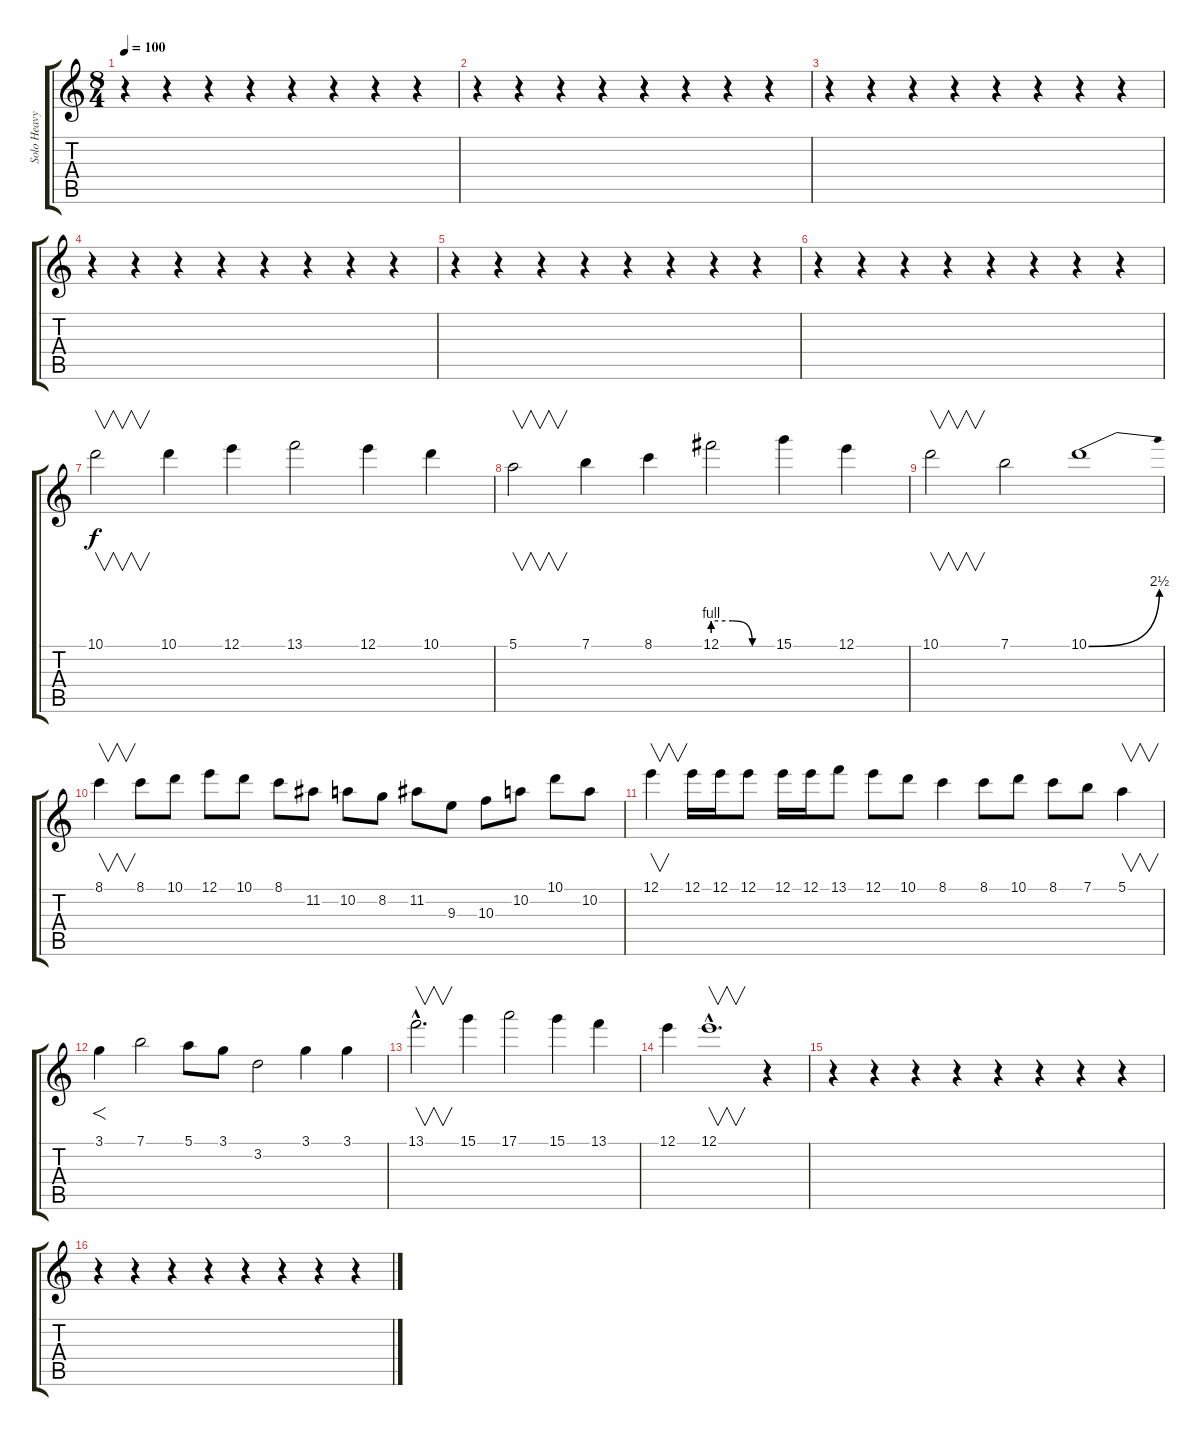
\track ("Solo Heavy Guitar" "Solo Heavy") {instrument distortionguitar}
\staff {score tabs}
\tuning (E4 B3 G3 D3 A2 E2) {hide}
\ts (8 4)
\tempo 100
\clef g2
\ks c
r.4{dy f instrument distortionguitar} r.4 r.4 r.4 r.4 r.4 r.4 r.4 |
r.4 r.4 r.4 r.4 r.4 r.4 r.4 r.4 |
r.4 r.4 r.4 r.4 r.4 r.4 r.4 r.4 |
r.4 r.4 r.4 r.4 r.4 r.4 r.4 r.4 |
r.4 r.4 r.4 r.4 r.4 r.4 r.4 r.4 |
r.4 r.4 r.4 r.4 r.4 r.4 r.4 r.4 |
10.1.2{v} 10.1.4 12.1.4 13.1.2 12.1.4 10.1.4 |
5.1.2{v} 7.1.4 8.1.4 12.1{be (custom 0 4 20 4 40 0 60 0)}.2 15.1.4 12.1.4 |
10.1.2{v} 7.1.2 10.1{be (bend 0 0 60 10)}.1 |
8.1.4{v} 8.1.8 10.1.8 12.1.8 10.1.8 8.1.8 11.2.8 10.2.8 8.2.8 11.2.8 9.3.8 10.3.8 10.2.8 10.1.8 10.2.8 |
12.1.4{v} 12.1.16 12.1.16 12.1.8 12.1.16 12.1.16 13.1.8 12.1.8 10.1.8 8.1.4 8.1.8 10.1.8 8.1.8 7.1.8 5.1.4{v} |
3.1.4{f} 7.1.2 5.1.8 3.1.8 3.2.2 3.1.4 3.1.4 |
13.1{hac}.2{v d} 15.1.4 17.1.2 15.1.4 13.1.4 |
12.1.4 12.1{hac}.1{v d} r.4 |
r.4 r.4 r.4 r.4 r.4 r.4 r.4 r.4 |
r.4 r.4 r.4 r.4 r.4 r.4 r.4 r.4
